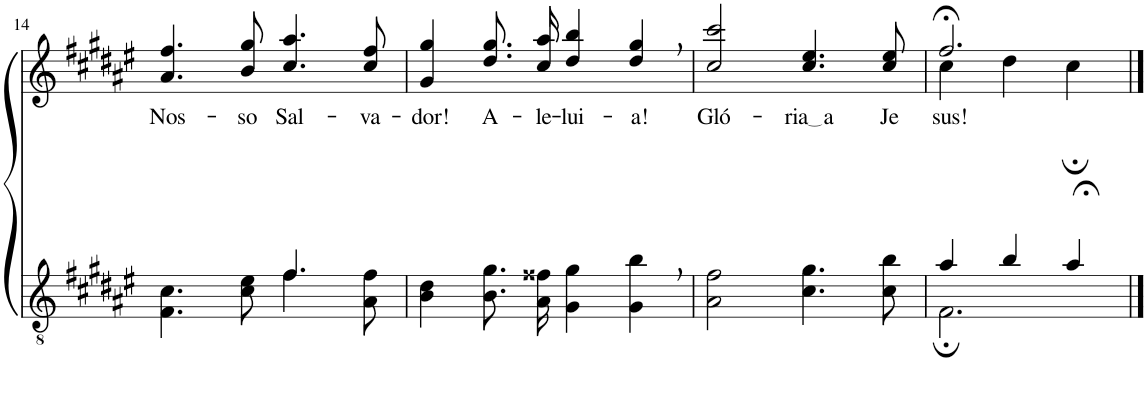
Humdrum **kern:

**kern	**kern	**text
*part2	*part1	*part1
*staff2	*staff1	*staff1
*I"Parte III e IV	*I"Parte I e II	*
!!LO:PB:g=z
*clefGv2	*clefG2	*
*Trd5c9	*Trd5c9	*
*k[f#c#g#d#a#e#]	*k[f#c#g#d#a#e#]	*
*M4/4	*M4/4	*
=14	=14	=14
*^	*	*
!	!	!	!LO:LY:b
2ryy	4.F#\ 4.c#\	4.a#/ 4.ff#/	Nos-
!	!	!	!LO:LY:b
.	8c#\ 8e#\	8b/ 8gg#/	-so
!	!	!	!LO:LY:b
4.f#/	4.f#\	4.cc#/ 4.aa#/	Sal-
!	!	!	!LO:LY:b
8ryy	8A#\ 8f#\	8cc#/ 8ff#/	-va-
=15	=15	=15	=15
!	!	!	!LO:LY:b
*v	*v	*	*
4B\ 4d#\	4g#/ 4gg#/	-dor!
!	!	!LO:LY:b
8.B\ 8.g#\L	8.dd#\ 8.gg#\L	A-
!	!	!LO:LY:b
16A#\ 16f##X\Jk	16cc#\ 16aa#\Jk	-le-
!	!	!LO:LY:b
4G#\ 4g#\	4dd#/ 4bb/	-lui-
!	!	!LO:LY:b
4G#\, 4b\,	4dd#/, 4gg#/,	-a!
=16	=16	=16
!	!	!LO:LY:b
2A#\ 2f#\	2cc#/ 2ccc#/	Gló-
!	!	!LO:LY:b
4.c#\ 4.g#\	4.cc#/ 4.ee#/	ria a
!	!	!LO:LY:b
8c#\ 8b\	8cc#/ 8ee#/	Je-
=17	=17	=17
*^	*^	*
!	!	!	!	!LO:LY:b
4a#/	2.F#;\	2.ff#;</	4cc#\	-sus!
4b/	.	.	4dd#\	.
4a#;</	.	.	4cc#;\	.
*v	*v	*	*	*
*	*v	*v	*
==	==	==
*-	*-	*-
